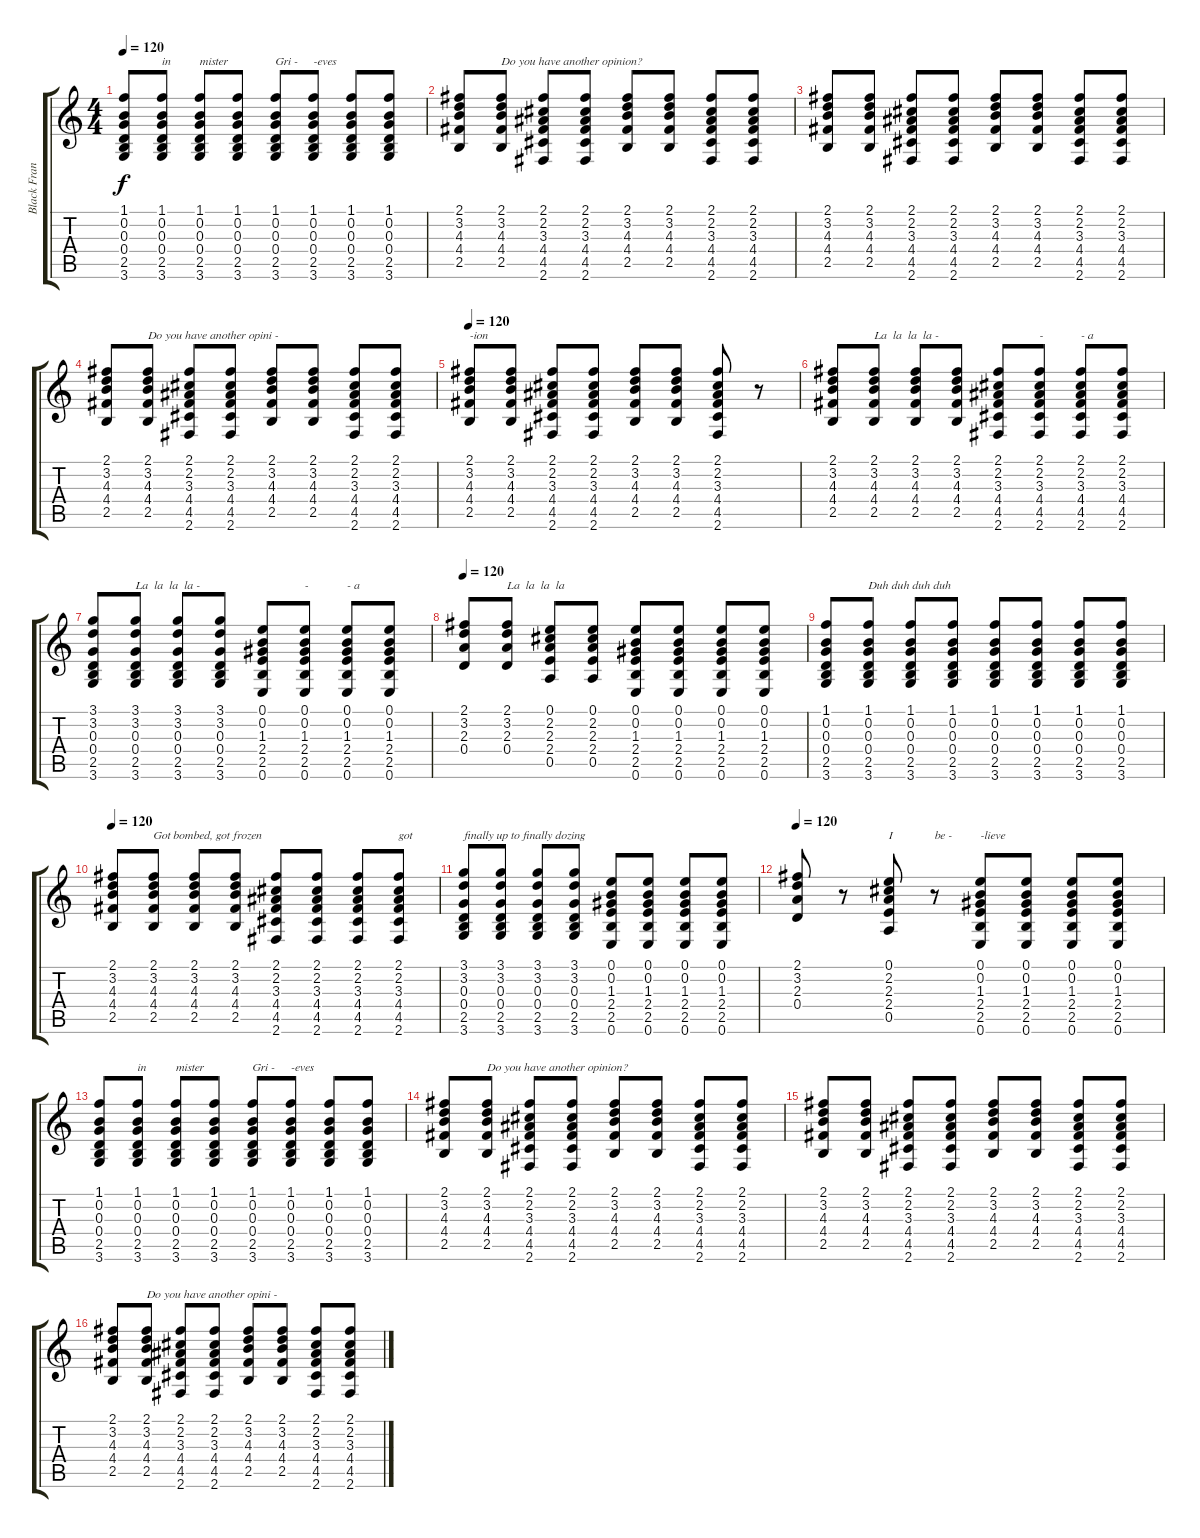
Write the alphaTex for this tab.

\track ("Black Francis (Rythm Guitar)" "Black Fran") {instrument acousticguitarsteel}
\staff {score tabs}
\tuning (E4 B3 G3 D3 A2 E2) {hide}
\ts (4 4)
\tempo 120
\clef g2
\ks c
(1.1 0.2 0.3 0.4 2.5 3.6).8{dy f} (1.1 0.2 0.3 0.4 2.5 3.6).8{txt "in"} (1.1 0.2 0.3 0.4 2.5 3.6).8{txt "mister"} (1.1 0.2 0.3 0.4 2.5 3.6).8 (1.1 0.2 0.3 0.4 2.5 3.6).8{txt "Gri - "} (1.1 0.2 0.3 0.4 2.5 3.6).8{txt "-eves"} (1.1 0.2 0.3 0.4 2.5 3.6).8 (1.1 0.2 0.3 0.4 2.5 3.6).8 |
(2.1 3.2 4.3 4.4 2.5).8 (2.1 3.2 4.3 4.4 2.5).8{txt "Do you have another opinion?"} (2.1 2.2 3.3 4.4 4.5 2.6).8 (2.1 2.2 3.3 4.4 4.5 2.6).8 (2.1 3.2 4.3 4.4 2.5).8 (2.1 3.2 4.3 4.4 2.5).8 (2.1 2.2 3.3 4.4 4.5 2.6).8 (2.1 2.2 3.3 4.4 4.5 2.6).8 |
(2.1 3.2 4.3 4.4 2.5).8 (2.1 3.2 4.3 4.4 2.5).8 (2.1 2.2 3.3 4.4 4.5 2.6).8 (2.1 2.2 3.3 4.4 4.5 2.6).8 (2.1 3.2 4.3 4.4 2.5).8 (2.1 3.2 4.3 4.4 2.5).8 (2.1 2.2 3.3 4.4 4.5 2.6).8 (2.1 2.2 3.3 4.4 4.5 2.6).8 |
(2.1 3.2 4.3 4.4 2.5).8 (2.1 3.2 4.3 4.4 2.5).8{txt "Do you have another opini - "} (2.1 2.2 3.3 4.4 4.5 2.6).8 (2.1 2.2 3.3 4.4 4.5 2.6).8 (2.1 3.2 4.3 4.4 2.5).8 (2.1 3.2 4.3 4.4 2.5).8 (2.1 2.2 3.3 4.4 4.5 2.6).8 (2.1 2.2 3.3 4.4 4.5 2.6).8 |
\tempo 120
(2.1 3.2 4.3 4.4 2.5).8{txt "-ion"} (2.1 3.2 4.3 4.4 2.5).8 (2.1 2.2 3.3 4.4 4.5 2.6).8 (2.1 2.2 3.3 4.4 4.5 2.6).8 (2.1 3.2 4.3 4.4 2.5).8 (2.1 3.2 4.3 4.4 2.5).8 (2.1 2.2 3.3 4.4 4.5 2.6).8 r.8 |
(2.1 3.2 4.3 4.4 2.5).8 (2.1 3.2 4.3 4.4 2.5).8{txt "La  la  la  la - "} (2.1 3.2 4.3 4.4 2.5).8 (2.1 3.2 4.3 4.4 2.5).8 (2.1 2.2 3.3 4.4 4.5 2.6).8 (2.1 2.2 3.3 4.4 4.5 2.6).8{txt "-"} (2.1 2.2 3.3 4.4 4.5 2.6).8{txt "- a"} (2.1 2.2 3.3 4.4 4.5 2.6).8 |
(3.1 3.2 0.3 0.4 2.5 3.6).8 (3.1 3.2 0.3 0.4 2.5 3.6).8{txt "La  la  la  la - "} (3.1 3.2 0.3 0.4 2.5 3.6).8 (3.1 3.2 0.3 0.4 2.5 3.6).8 (0.1 0.2 1.3 2.4 2.5 0.6).8 (0.1 0.2 1.3 2.4 2.5 0.6).8{txt "-"} (0.1 0.2 1.3 2.4 2.5 0.6).8{txt "- a"} (0.1 0.2 1.3 2.4 2.5 0.6).8 |
\tempo 120
(2.1 3.2 2.3 0.4).8 (2.1 3.2 2.3 0.4).8{txt "La  la  la  la "} (0.1 2.2 2.3 2.4 0.5).8 (0.1 2.2 2.3 2.4 0.5).8 (0.1 0.2 1.3 2.4 2.5 0.6).8 (0.1 0.2 1.3 2.4 2.5 0.6).8 (0.1 0.2 1.3 2.4 2.5 0.6).8 (0.1 0.2 1.3 2.4 2.5 0.6).8 |
(1.1 0.2 0.3 0.4 2.5 3.6).8 (1.1 0.2 0.3 0.4 2.5 3.6).8{txt "Duh duh duh duh"} (1.1 0.2 0.3 0.4 2.5 3.6).8 (1.1 0.2 0.3 0.4 2.5 3.6).8 (1.1 0.2 0.3 0.4 2.5 3.6).8 (1.1 0.2 0.3 0.4 2.5 3.6).8 (1.1 0.2 0.3 0.4 2.5 3.6).8 (1.1 0.2 0.3 0.4 2.5 3.6).8 |
\tempo 120
(2.1 3.2 4.3 4.4 2.5).8 (2.1 3.2 4.3 4.4 2.5).8{txt "Got bombed, got frozen"} (2.1 3.2 4.3 4.4 2.5).8 (2.1 3.2 4.3 4.4 2.5).8 (2.1 2.2 3.3 4.4 4.5 2.6).8 (2.1 2.2 3.3 4.4 4.5 2.6).8 (2.1 2.2 3.3 4.4 4.5 2.6).8 (2.1 2.2 3.3 4.4 4.5 2.6).8{txt "got"} |
(3.1 3.2 0.3 0.4 2.5 3.6).8{txt "finally up to finally dozing"} (3.1 3.2 0.3 0.4 2.5 3.6).8 (3.1 3.2 0.3 0.4 2.5 3.6).8 (3.1 3.2 0.3 0.4 2.5 3.6).8 (0.1 0.2 1.3 2.4 2.5 0.6).8 (0.1 0.2 1.3 2.4 2.5 0.6).8 (0.1 0.2 1.3 2.4 2.5 0.6).8 (0.1 0.2 1.3 2.4 2.5 0.6).8 |
\tempo 120
(2.1 3.2 2.3 0.4).8 r.8 (0.1 2.2 2.3 2.4 0.5).8{txt "I"} r.8{txt "be - "} (0.1 0.2 1.3 2.4 2.5 0.6).8{txt "-lieve"} (0.1 0.2 1.3 2.4 2.5 0.6).8 (0.1 0.2 1.3 2.4 2.5 0.6).8 (0.1 0.2 1.3 2.4 2.5 0.6).8 |
(1.1 0.2 0.3 0.4 2.5 3.6).8 (1.1 0.2 0.3 0.4 2.5 3.6).8{txt "in"} (1.1 0.2 0.3 0.4 2.5 3.6).8{txt "mister"} (1.1 0.2 0.3 0.4 2.5 3.6).8 (1.1 0.2 0.3 0.4 2.5 3.6).8{txt "Gri - "} (1.1 0.2 0.3 0.4 2.5 3.6).8{txt "-eves"} (1.1 0.2 0.3 0.4 2.5 3.6).8 (1.1 0.2 0.3 0.4 2.5 3.6).8 |
(2.1 3.2 4.3 4.4 2.5).8 (2.1 3.2 4.3 4.4 2.5).8{txt "Do you have another opinion?"} (2.1 2.2 3.3 4.4 4.5 2.6).8 (2.1 2.2 3.3 4.4 4.5 2.6).8 (2.1 3.2 4.3 4.4 2.5).8 (2.1 3.2 4.3 4.4 2.5).8 (2.1 2.2 3.3 4.4 4.5 2.6).8 (2.1 2.2 3.3 4.4 4.5 2.6).8 |
(2.1 3.2 4.3 4.4 2.5).8 (2.1 3.2 4.3 4.4 2.5).8 (2.1 2.2 3.3 4.4 4.5 2.6).8 (2.1 2.2 3.3 4.4 4.5 2.6).8 (2.1 3.2 4.3 4.4 2.5).8 (2.1 3.2 4.3 4.4 2.5).8 (2.1 2.2 3.3 4.4 4.5 2.6).8 (2.1 2.2 3.3 4.4 4.5 2.6).8 |
(2.1 3.2 4.3 4.4 2.5).8 (2.1 3.2 4.3 4.4 2.5).8{txt "Do you have another opini - "} (2.1 2.2 3.3 4.4 4.5 2.6).8 (2.1 2.2 3.3 4.4 4.5 2.6).8 (2.1 3.2 4.3 4.4 2.5).8 (2.1 3.2 4.3 4.4 2.5).8 (2.1 2.2 3.3 4.4 4.5 2.6).8 (2.1 2.2 3.3 4.4 4.5 2.6).8
